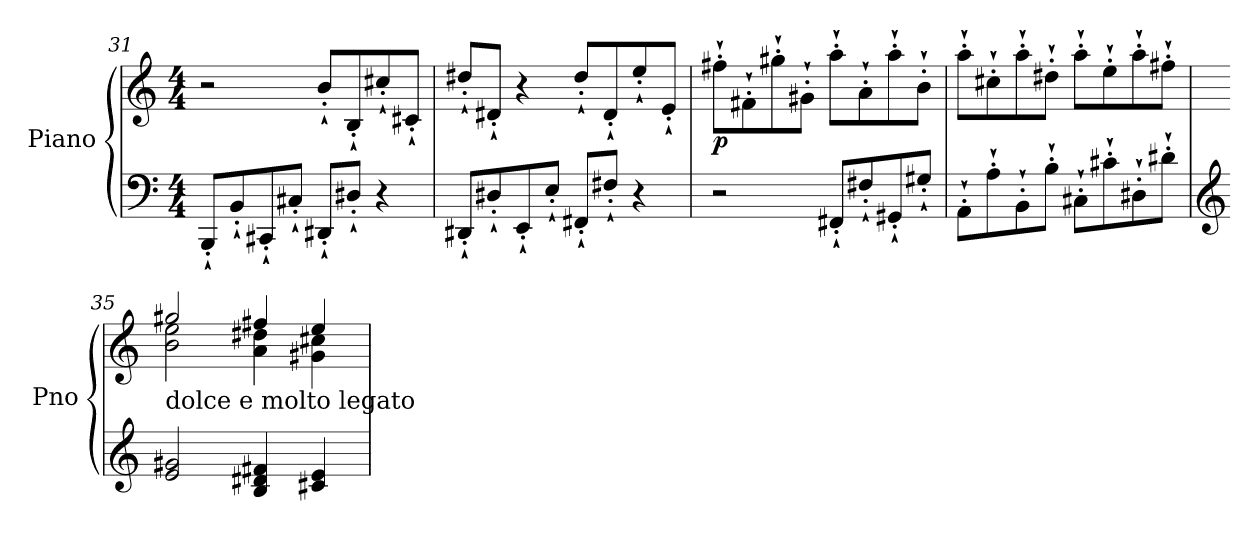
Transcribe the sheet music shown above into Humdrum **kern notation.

**kern	**kern	**dynam
*part1	*part1	*part1
*staff2	*staff1	*staff1/2
*I"Piano	*	*
*I'Pno	*	*
*clefF4	*clefG2	*
*k[]	*k[]	*
*M4/4	*M4/4	*
=31	=31	=31
!	!	!LO:DY:b=2
8BBB'`/L	2r	other-dynamics
8BB'`/	.	.
8CC#X'`/	.	.
8C#X'`/J	.	.
!	!	!LO:DY:a
8DD#X'`/L	8b'`/L	other-dynamics
8D#X'`/J	8B'`/	.
4r	8cc#X'`/	.
.	8c#X'`/J	.
=32	=32	=32
8DD#X'`/L	8dd#X'`/L	.
8D#X'`/	8d#X'`/J	.
8EE'`/	4r	.
8E'`/J	.	.
8FF#X'`/L	8dd#'`/L	.
8F#X'`/J	8d#'`/	.
4r	8ee'`/	.
.	8e'`/J	.
!!LO:LB:g=z
=33	=33	=33
!	!	!LO:DY:b
2r	8ff#X'`\L	p
.	8f#X'`\	.
.	8gg#X'`\	.
.	8g#X'`\J	.
8FF#X'`/L	8aa'`\L	.
8F#X'`/	8a'`\	.
8GG#X'`/	8aa'`\	.
8G#X'`/J	8b'`\J	.
=34	=34	=34
8AA'`\L	8aa'`\L	.
8A'`\	8cc#X'`\	.
8BB'`\	8aa'`\	.
8B'`\J	8dd#X'`\J	.
8C#X'`\L	8aa'`\L	.
8c#X'`\	8ee'`\	.
8D#X'`\	8aa'`\	.
8d#X'`\J	8ff#X'`\J	.
=35	=35	=35
*clefG2	*	*
*	*^	*
!	!LO:TX:b:t=dolce e molto legato	!	!
2e/ 2g#X/	2gg#X/	2b\ 2ee\	.
4B/ 4d#X/ 4f#X/	4ff#X/	4a\ 4dd#X\	.
4c#X/ 4e/	4ee/	4g#X\ 4cc#X\	.
*	*v	*v	*
=	=	=
*-	*-	*-
